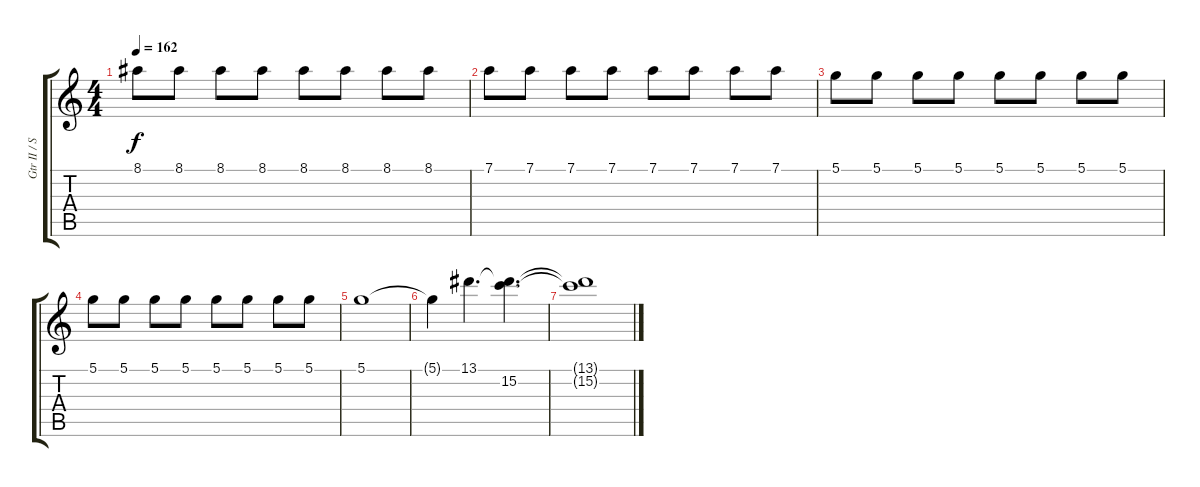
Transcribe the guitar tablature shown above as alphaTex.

\track ("Gtr II / Strings" "Gtr II / S") {instrument distortionguitar}
\staff {score tabs}
\tuning (D4 A3 F3 C3 G2 C2) {hide}
\ts (4 4)
\tempo 162
\clef g2
\ks c
8.1.8{dy f} 8.1.8 8.1.8 8.1.8 8.1.8 8.1.8 8.1.8 8.1.8 |
7.1.8 7.1.8 7.1.8 7.1.8 7.1.8 7.1.8 7.1.8 7.1.8 |
5.1.8 5.1.8 5.1.8 5.1.8 5.1.8 5.1.8 5.1.8 5.1.8 |
5.1.8 5.1.8 5.1.8 5.1.8 5.1.8 5.1.8 5.1.8 5.1.8 |
5.1.1 |
5.1{t}.4 13.1.4{d} (13.1{t} 15.2).4{d} |
(13.1{t} 15.2{t}).1
